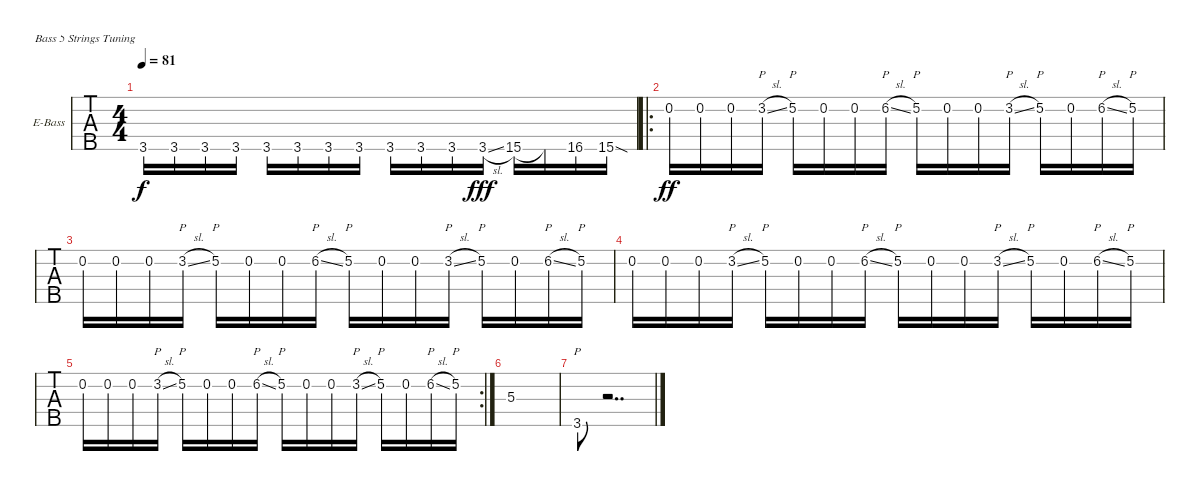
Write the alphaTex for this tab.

\bracketExtendMode groupsimilarinstruments
\firstSystemTrackNameOrientation horizontal
\otherSystemsTrackNameOrientation horizontal
\track ("Electric Bass" "E-Bass") {instrument electricbassfinger}
\staff {tabs}
\tuning (G2 D2 A1 E1 B0)
\ts (4 4)
\tempo 81
\clef f4
\ks c
3.5.16{dy f} 3.5.16 3.5.16 3.5.16 3.5.16 3.5.16 3.5.16 3.5.16 3.5.16 3.5.16 3.5.16 3.5{sl}.16{dy fff} 15.5{ac}.16 15.5{t}.16 16.5{ac}.16 15.5{sod}.16 |
\ro
0.2.16{dy ff} 0.2.16 0.2.16 3.2{sl}.16{p} 5.2.16{p} 0.2.16 0.2.16 6.2{sl}.16{p} 5.2.16{p} 0.2.16 0.2.16 3.2{sl}.16{p} 5.2.16{p} 0.2.16 6.2{sl}.16{p} 5.2.16{p} |
0.2.16 0.2.16 0.2.16 3.2{sl}.16{p} 5.2.16{p} 0.2.16 0.2.16 6.2{sl}.16{p} 5.2.16{p} 0.2.16 0.2.16 3.2{sl}.16{p} 5.2.16{p} 0.2.16 6.2{sl}.16{p} 5.2.16{p} |
0.2.16 0.2.16 0.2.16 3.2{sl}.16{p} 5.2.16{p} 0.2.16 0.2.16 6.2{sl}.16{p} 5.2.16{p} 0.2.16 0.2.16 3.2{sl}.16{p} 5.2.16{p} 0.2.16 6.2{sl}.16{p} 5.2.16{p} |
\rc 2
0.2.16 0.2.16 0.2.16 3.2{sl}.16{p} 5.2.16{p} 0.2.16 0.2.16 6.2{sl}.16{p} 5.2.16{p} 0.2.16 0.2.16 3.2{sl}.16{p} 5.2.16{p} 0.2.16 6.2{sl}.16{p} 5.2.16{p} |
5.3{ac}.1 |
3.5{st}.8{p} r.2{dd}
